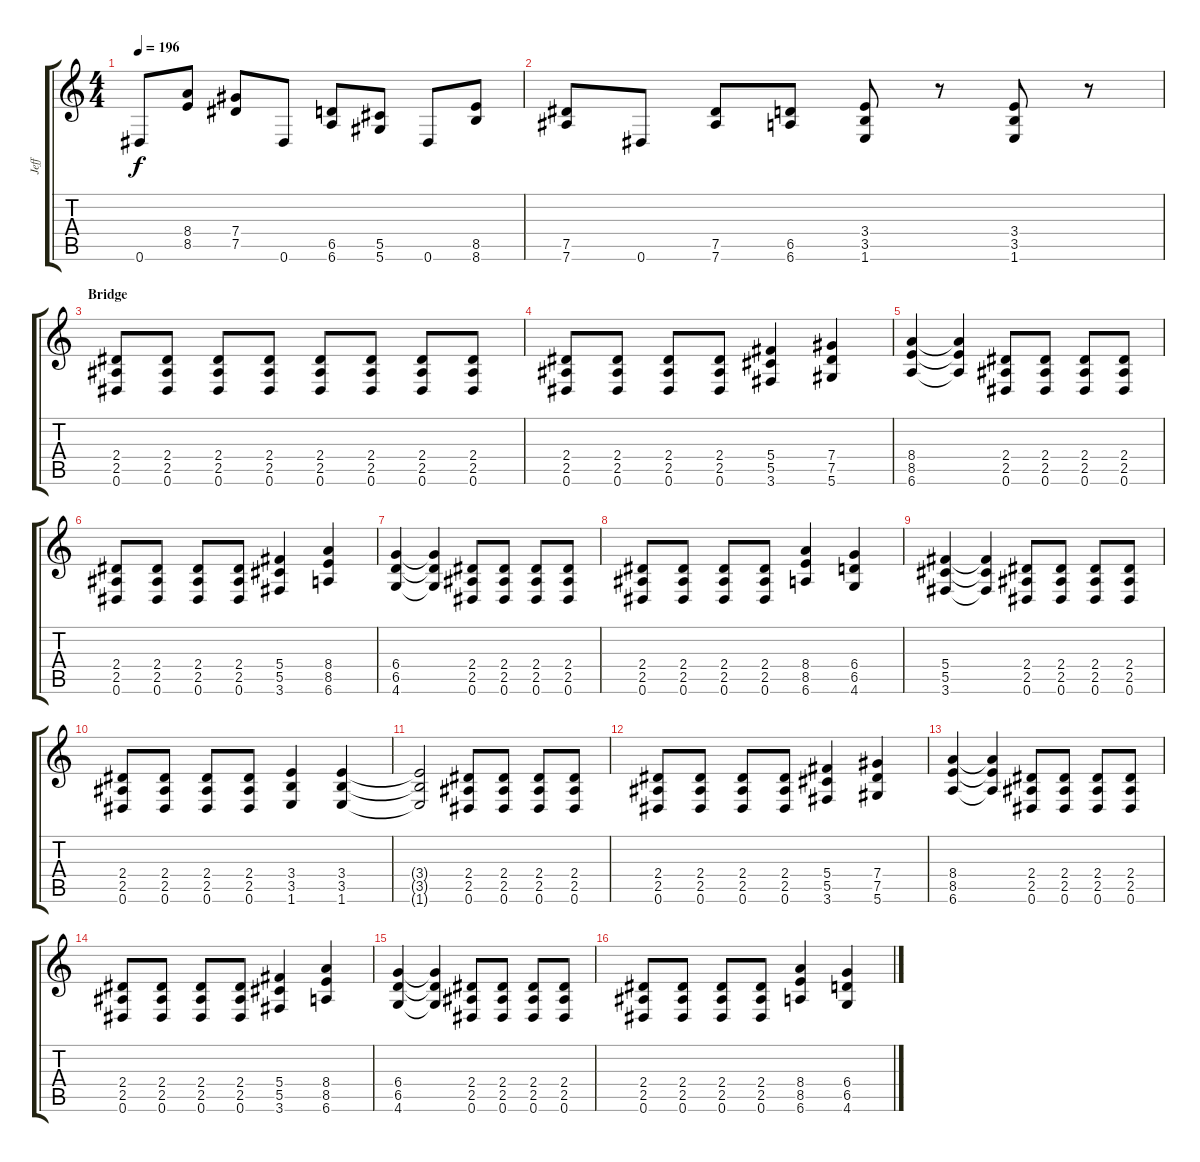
\track ("Jeff" "Jeff") {instrument distortionguitar}
\staff {score tabs}
\tuning (Eb4 Bb3 Gb3 Db3 Ab2 Eb2) {hide}
\ts (4 4)
\tempo 196
\clef g2
\ks c
0.6.8{dy f} (8.4 8.5).8 (7.4 7.5).8 0.6.8 (6.5 6.6).8 (5.5 5.6).8 0.6.8 (8.5 8.6).8 |
(7.5 7.6).8 0.6.8 (7.5 7.6).8 (6.5 6.6).8 (3.4 3.5 1.6).8 r.8 (3.4 3.5 1.6).8 r.8 |
\section ("" "Bridge")
(2.4 2.5 0.6).8 (2.4 2.5 0.6).8 (2.4 2.5 0.6).8 (2.4 2.5 0.6).8 (2.4 2.5 0.6).8 (2.4 2.5 0.6).8 (2.4 2.5 0.6).8 (2.4 2.5 0.6).8 |
(2.4 2.5 0.6).8 (2.4 2.5 0.6).8 (2.4 2.5 0.6).8 (2.4 2.5 0.6).8 (5.4 5.5 3.6).4 (7.4 7.5 5.6).4 |
(8.4 8.5 6.6).4 (8.4{t} 8.5{t} 6.6{t}).4 (2.4 2.5 0.6).8 (2.4 2.5 0.6).8 (2.4 2.5 0.6).8 (2.4 2.5 0.6).8 |
(2.4 2.5 0.6).8 (2.4 2.5 0.6).8 (2.4 2.5 0.6).8 (2.4 2.5 0.6).8 (5.4 5.5 3.6).4 (8.4 8.5 6.6).4 |
(6.4 6.5 4.6).4 (6.4{t} 6.5{t} 4.6{t}).4 (2.4 2.5 0.6).8 (2.4 2.5 0.6).8 (2.4 2.5 0.6).8 (2.4 2.5 0.6).8 |
(2.4 2.5 0.6).8 (2.4 2.5 0.6).8 (2.4 2.5 0.6).8 (2.4 2.5 0.6).8 (8.4 8.5 6.6).4 (6.4 6.5 4.6).4 |
(5.4 5.5 3.6).4 (5.4{t} 5.5{t} 3.6{t}).4 (2.4 2.5 0.6).8 (2.4 2.5 0.6).8 (2.4 2.5 0.6).8 (2.4 2.5 0.6).8 |
(2.4 2.5 0.6).8 (2.4 2.5 0.6).8 (2.4 2.5 0.6).8 (2.4 2.5 0.6).8 (3.4 3.5 1.6).4 (3.4 3.5 1.6).4 |
(3.4{t} 3.5{t} 1.6{t}).2 (2.4 2.5 0.6).8 (2.4 2.5 0.6).8 (2.4 2.5 0.6).8 (2.4 2.5 0.6).8 |
(2.4 2.5 0.6).8 (2.4 2.5 0.6).8 (2.4 2.5 0.6).8 (2.4 2.5 0.6).8 (5.4 5.5 3.6).4 (7.4 7.5 5.6).4 |
(8.4 8.5 6.6).4 (8.4{t} 8.5{t} 6.6{t}).4 (2.4 2.5 0.6).8 (2.4 2.5 0.6).8 (2.4 2.5 0.6).8 (2.4 2.5 0.6).8 |
(2.4 2.5 0.6).8 (2.4 2.5 0.6).8 (2.4 2.5 0.6).8 (2.4 2.5 0.6).8 (5.4 5.5 3.6).4 (8.4 8.5 6.6).4 |
(6.4 6.5 4.6).4 (6.4{t} 6.5{t} 4.6{t}).4 (2.4 2.5 0.6).8 (2.4 2.5 0.6).8 (2.4 2.5 0.6).8 (2.4 2.5 0.6).8 |
(2.4 2.5 0.6).8 (2.4 2.5 0.6).8 (2.4 2.5 0.6).8 (2.4 2.5 0.6).8 (8.4 8.5 6.6).4 (6.4 6.5 4.6).4
